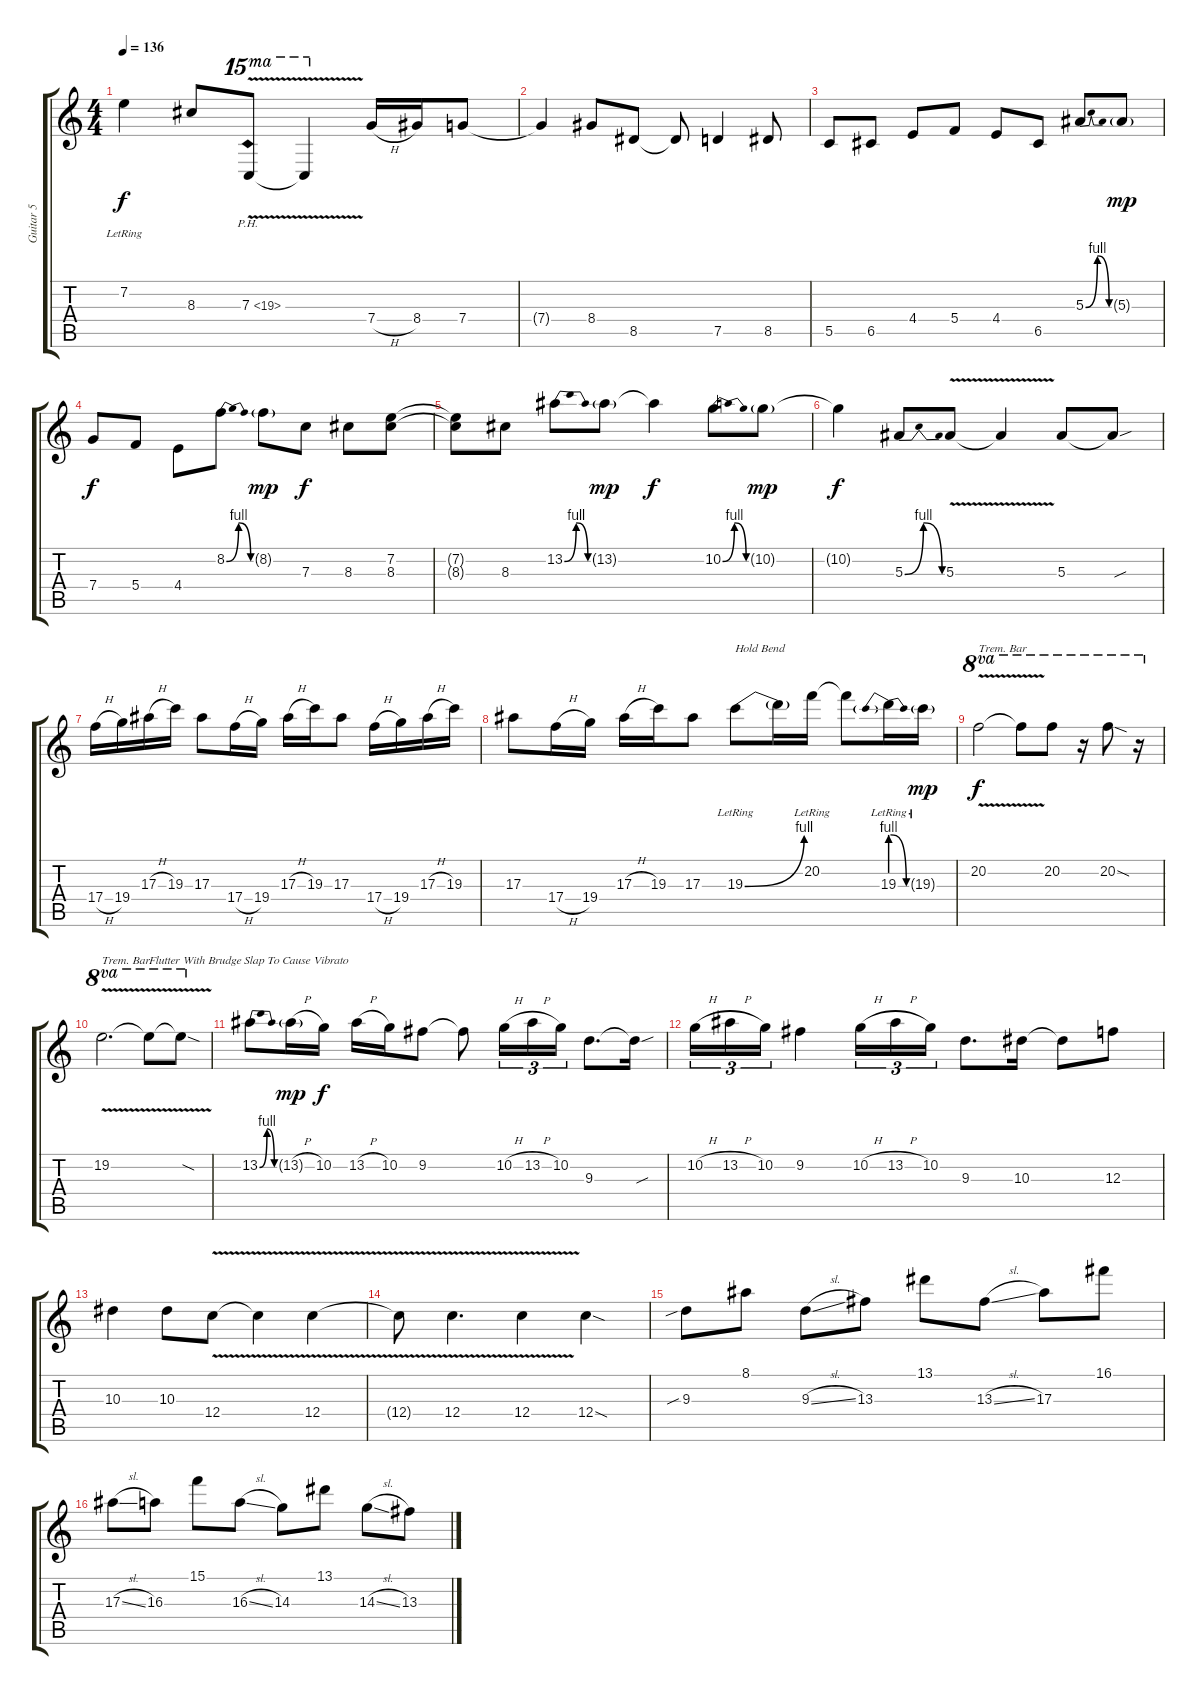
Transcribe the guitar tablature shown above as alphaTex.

\track ("Guitar 5" "Guitar 5") {instrument distortionguitar}
\staff {score tabs}
\tuning (D4 A3 F3 C3 G2 C2) {hide}
\ts (4 4)
\tempo 136
\clef g2
\ks c
7.2{lr}.4{dy f} 8.3.8 7.3{ph 12 v}.8{ot 15ma} 7.3{t}.4{ot 15ma} 7.4{h}.16 8.4.16 7.4.8 |
7.4{t}.4 8.4.8 8.5.8 8.5{t}.8 7.5.4 8.5.8 |
5.5.8 6.5.8 4.4.8 5.4.8 4.4.8 6.5.8 5.3{be (bendrelease 0 0 25 4 25 4 60 0)}.8 5.3{g}.8{dy mp} |
7.4.8{dy f} 5.4.8 4.4.8 8.2{be (bendrelease 0 0 25 4 25 4 60 0)}.8 8.2{g}.8{dy mp} 7.3.8{dy f} 8.3.8 (7.2 8.3).8 |
(7.2{t} 8.3{t}).8 8.3.8 13.2{be (bendrelease 0 0 25 4 25 4 60 0)}.8 13.2{g}.8{dy mp} 13.2{t}.4{dy f} 10.2{be (bendrelease 0 0 25 4 25 4 60 0)}.8 10.2{g}.8{dy mp} |
10.2{t}.4{dy f} 5.3{be (bendrelease 0 0 30 4 30 4 60 0)}.8 5.3{v}.8 5.3{t}.4 5.3.8 5.3{sou t}.8 |
17.4{h}.16 19.4.16 17.3{h}.16 19.3.16 17.3.8 17.4{h}.16 19.4.16 17.3{h}.16 19.3.16 17.3.8 17.4{h}.16 19.4.16 17.3{h}.16 19.3.16 |
17.3.8 17.4{h}.16 19.4.16 17.3{h}.16 19.3.16 17.3.8 19.3{be (bend 0 0 60 4) lr}.8{txt "Hold Bend"} 19.3{t}.16 20.2{lr}.16 20.2{t}.8 19.3{be (prebendrelease 0 4 60 0) lr}.16 19.3{g lr}.16{dy mp} |
20.2{v}.2{ot 8va txt "Trem. Bar" dy f} 20.2{t}.8{ot 8va} 20.2.8{ot 8va} r.16{ot 8va} 20.2{sod}.8{ot 8va} r.16{ot 8va} |
19.2{v}.2{d ot 8va txt "Trem. Bar"} 19.2{v t}.8{ot 8va txt "Flutter With Brudge Slap To Cause Vibrato"} 19.2{sod t}.8{ot 8va} |
13.2{be (bendrelease 0 0 25 4 25 4 60 0)}.8 13.2{h g}.16{dy mp} 10.2.16{dy f} 13.2{h}.16 10.2.16 9.2.8 9.2{t}.8 10.2{h}.16{tu (3 2)} 13.2{h}.16{tu (3 2)} 10.2.16{tu (3 2)} 9.3.8{d} 9.3{sou t}.16 |
10.2{h}.16{tu (3 2)} 13.2{h}.16{tu (3 2)} 10.2.16{tu (3 2)} 9.2.4 10.2{h}.16{tu (3 2)} 13.2{h}.16{tu (3 2)} 10.2.16{tu (3 2)} 9.3.8{d} 10.3.16 10.3{t}.8 12.3.8 |
10.3.4 10.3.8 12.4{v}.8 12.4{t}.4 12.4{v}.4 |
12.4{t}.8 12.4{v}.4{d} 12.4{v}.4 12.4{sod}.4 |
9.3{sib}.8 8.1.8 9.3{sl}.8 13.3.8 13.1.8 13.3{sl}.8 17.3.8 16.1.8 |
17.3{sl}.8 16.3.8 15.1.8 16.3{sl}.8 14.3.8 13.1.8 14.3{sl}.8 13.3.8
